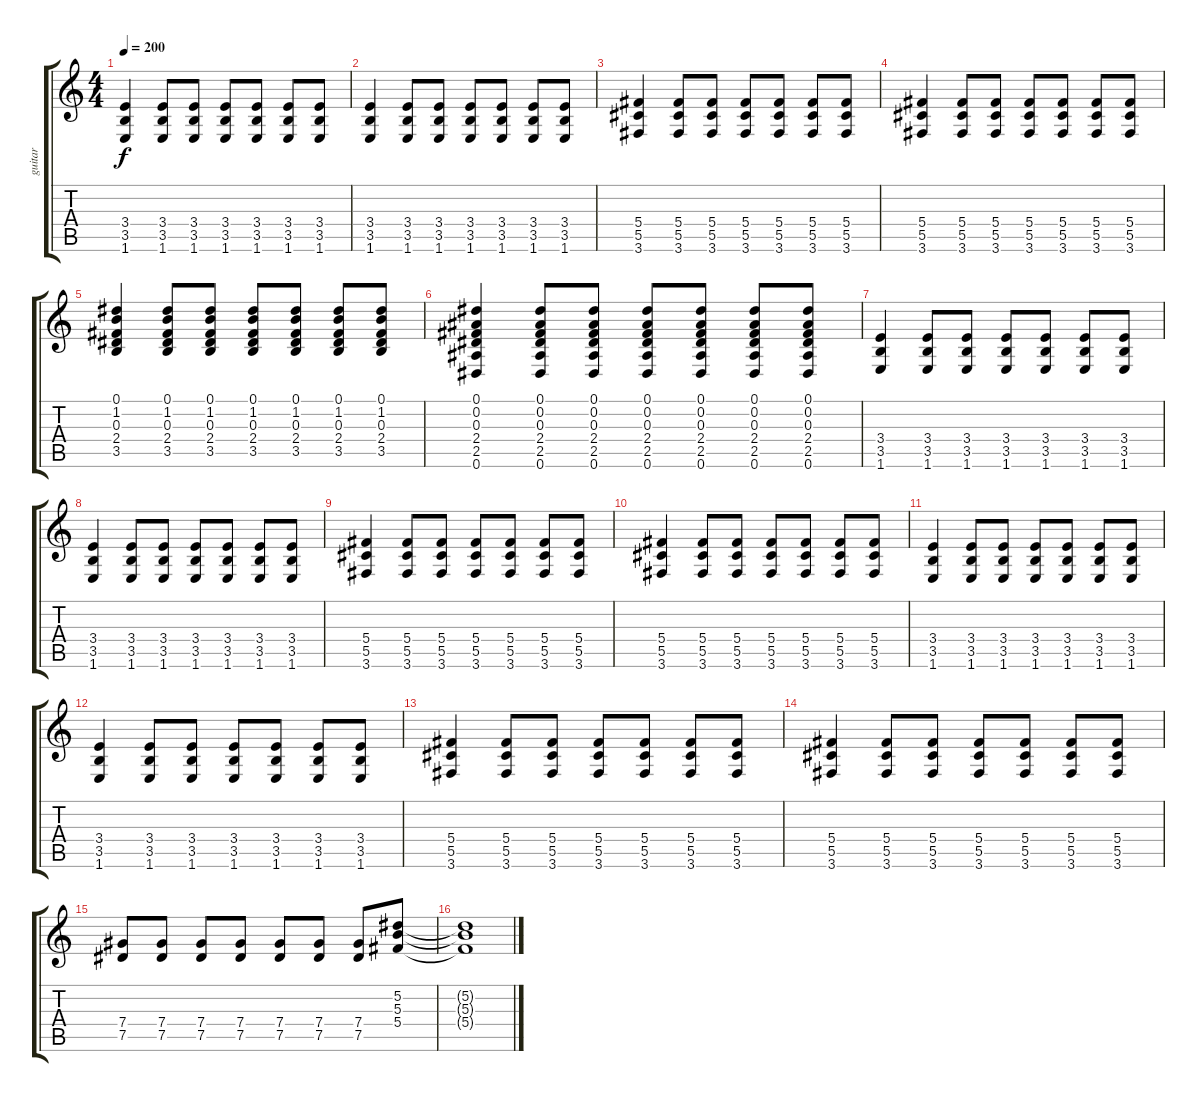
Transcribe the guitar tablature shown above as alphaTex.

\track ("guitar" "guitar") {instrument distortionguitar}
\staff {score tabs}
\tuning (Eb4 Bb3 Gb3 Db3 Ab2 Eb2) {hide}
\ts (4 4)
\tempo 200
\clef g2
\ks c
(3.4 3.5 1.6).4{dy f} (3.4 3.5 1.6).8 (3.4 3.5 1.6).8 (3.4 3.5 1.6).8 (3.4 3.5 1.6).8 (3.4 3.5 1.6).8 (3.4 3.5 1.6).8 |
(3.4 3.5 1.6).4 (3.4 3.5 1.6).8 (3.4 3.5 1.6).8 (3.4 3.5 1.6).8 (3.4 3.5 1.6).8 (3.4 3.5 1.6).8 (3.4 3.5 1.6).8 |
(5.4 5.5 3.6).4 (5.4 5.5 3.6).8 (5.4 5.5 3.6).8 (5.4 5.5 3.6).8 (5.4 5.5 3.6).8 (5.4 5.5 3.6).8 (5.4 5.5 3.6).8 |
(5.4 5.5 3.6).4 (5.4 5.5 3.6).8 (5.4 5.5 3.6).8 (5.4 5.5 3.6).8 (5.4 5.5 3.6).8 (5.4 5.5 3.6).8 (5.4 5.5 3.6).8 |
(0.1 1.2 0.3 2.4 3.5).4 (0.1 1.2 0.3 2.4 3.5).8 (0.1 1.2 0.3 2.4 3.5).8 (0.1 1.2 0.3 2.4 3.5).8 (0.1 1.2 0.3 2.4 3.5).8 (0.1 1.2 0.3 2.4 3.5).8 (0.1 1.2 0.3 2.4 3.5).8 |
(0.1 0.2 0.3 2.4 2.5 0.6).4 (0.1 0.2 0.3 2.4 2.5 0.6).8 (0.1 0.2 0.3 2.4 2.5 0.6).8 (0.1 0.2 0.3 2.4 2.5 0.6).8 (0.1 0.2 0.3 2.4 2.5 0.6).8 (0.1 0.2 0.3 2.4 2.5 0.6).8 (0.1 0.2 0.3 2.4 2.5 0.6).8 |
(3.4 3.5 1.6).4 (3.4 3.5 1.6).8 (3.4 3.5 1.6).8 (3.4 3.5 1.6).8 (3.4 3.5 1.6).8 (3.4 3.5 1.6).8 (3.4 3.5 1.6).8 |
(3.4 3.5 1.6).4 (3.4 3.5 1.6).8 (3.4 3.5 1.6).8 (3.4 3.5 1.6).8 (3.4 3.5 1.6).8 (3.4 3.5 1.6).8 (3.4 3.5 1.6).8 |
(5.4 5.5 3.6).4 (5.4 5.5 3.6).8 (5.4 5.5 3.6).8 (5.4 5.5 3.6).8 (5.4 5.5 3.6).8 (5.4 5.5 3.6).8 (5.4 5.5 3.6).8 |
(5.4 5.5 3.6).4 (5.4 5.5 3.6).8 (5.4 5.5 3.6).8 (5.4 5.5 3.6).8 (5.4 5.5 3.6).8 (5.4 5.5 3.6).8 (5.4 5.5 3.6).8 |
(3.4 3.5 1.6).4 (3.4 3.5 1.6).8 (3.4 3.5 1.6).8 (3.4 3.5 1.6).8 (3.4 3.5 1.6).8 (3.4 3.5 1.6).8 (3.4 3.5 1.6).8 |
(3.4 3.5 1.6).4 (3.4 3.5 1.6).8 (3.4 3.5 1.6).8 (3.4 3.5 1.6).8 (3.4 3.5 1.6).8 (3.4 3.5 1.6).8 (3.4 3.5 1.6).8 |
(5.4 5.5 3.6).4 (5.4 5.5 3.6).8 (5.4 5.5 3.6).8 (5.4 5.5 3.6).8 (5.4 5.5 3.6).8 (5.4 5.5 3.6).8 (5.4 5.5 3.6).8 |
(5.4 5.5 3.6).4 (5.4 5.5 3.6).8 (5.4 5.5 3.6).8 (5.4 5.5 3.6).8 (5.4 5.5 3.6).8 (5.4 5.5 3.6).8 (5.4 5.5 3.6).8 |
(7.4 7.5).8 (7.4 7.5).8 (7.4 7.5).8 (7.4 7.5).8 (7.4 7.5).8 (7.4 7.5).8 (7.4 7.5).8 (5.2 5.3 5.4).8 |
(5.2{t} 5.3{t} 5.4{t}).1
